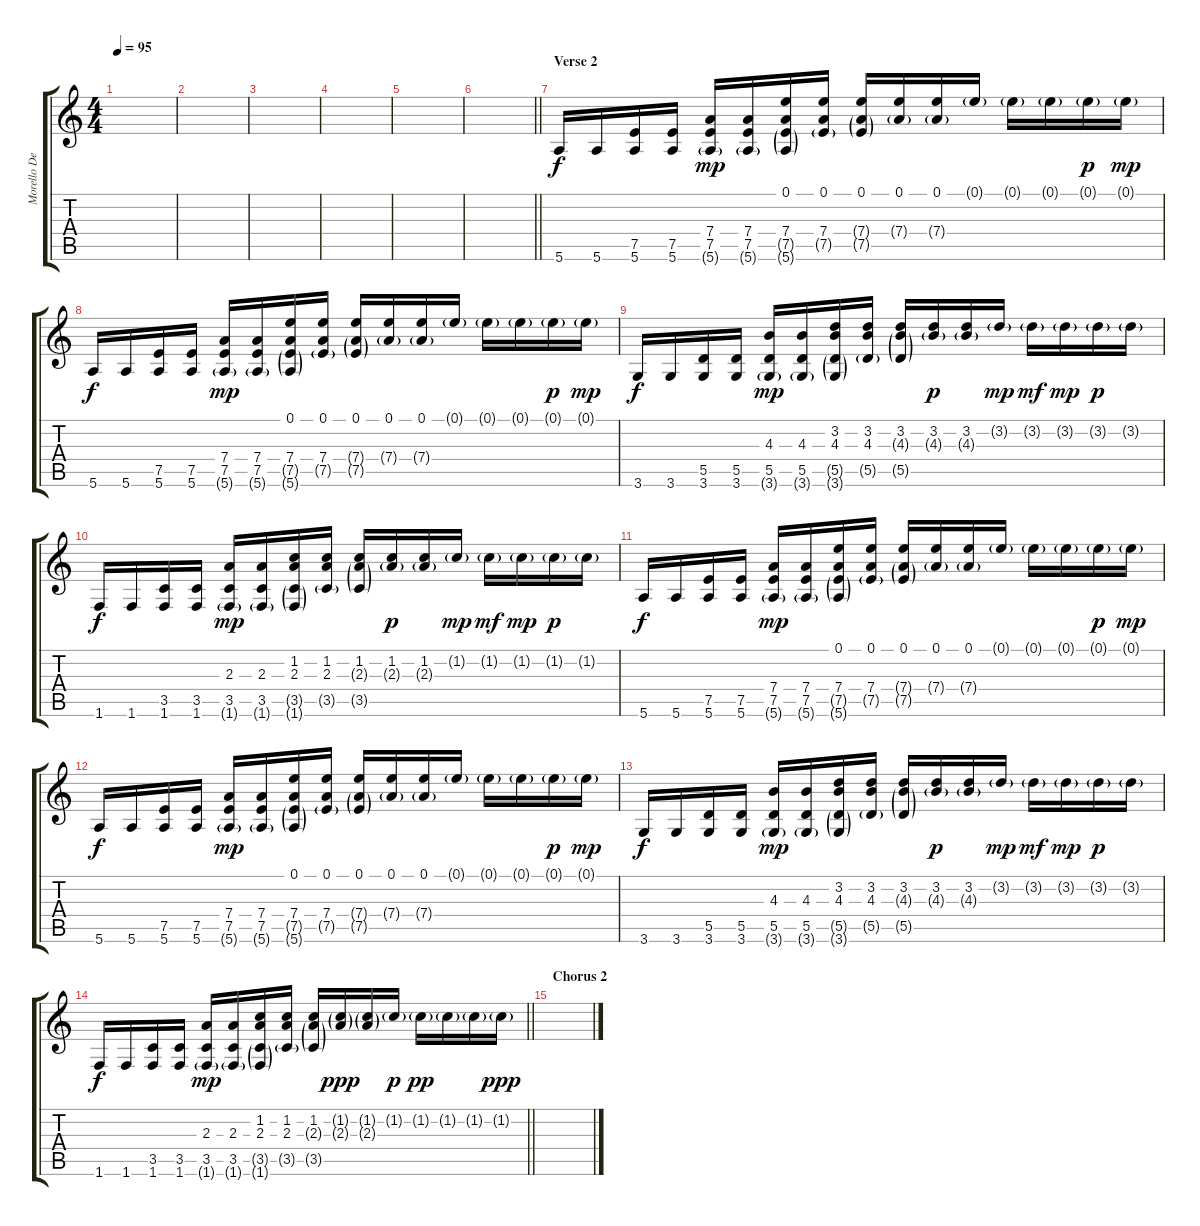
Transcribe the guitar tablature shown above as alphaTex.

\track ("Morello Delay" "Morello De") {instrument electricguitarjazz}
\staff {score tabs}
\tuning (E4 B3 G3 D3 A2 E2) {hide}
\ts (4 4)
\tempo 95
\clef g2
\ks c
|
|
|
|
|
\barLineRight lightlight
|
\section ("" "Verse 2")
5.6.16{dy f} 5.6.16 (7.5 5.6).16 (7.5 5.6).16 (7.4 7.5 5.6{g}).16{dy mp} (7.4 7.5 5.6{g}).16 (0.1 7.4 7.5{g} 5.6{g}).16 (0.1 7.4 7.5{g}).16 (0.1 7.4{g} 7.5{g}).16 (0.1 7.4{g}).16 (0.1 7.4{g}).16 0.1{g}.16 0.1{g}.16 0.1{g}.16 0.1{g}.16{dy p} 0.1{g}.16{dy mp} |
5.6.16{dy f} 5.6.16 (7.5 5.6).16 (7.5 5.6).16 (7.4 7.5 5.6{g}).16{dy mp} (7.4 7.5 5.6{g}).16 (0.1 7.4 7.5{g} 5.6{g}).16 (0.1 7.4 7.5{g}).16 (0.1 7.4{g} 7.5{g}).16 (0.1 7.4{g}).16 (0.1 7.4{g}).16 0.1{g}.16 0.1{g}.16 0.1{g}.16 0.1{g}.16{dy p} 0.1{g}.16{dy mp} |
3.6.16{dy f} 3.6.16 (5.5 3.6).16 (5.5 3.6).16 (4.3 5.5 3.6{g}).16{dy mp} (4.3 5.5 3.6{g}).16 (3.2 4.3 5.5{g} 3.6{g}).16 (3.2 4.3 5.5{g}).16 (3.2 4.3{g} 5.5{g}).16 (3.2 4.3{g}).16{dy p} (3.2 4.3{g}).16 3.2{g}.16{dy mp} 3.2{g}.16{dy mf} 3.2{g}.16{dy mp} 3.2{g}.16{dy p} 3.2{g}.16 |
1.6.16{dy f} 1.6.16 (3.5 1.6).16 (3.5 1.6).16 (2.3 3.5 1.6{g}).16{dy mp} (2.3 3.5 1.6{g}).16 (1.2 2.3 3.5{g} 1.6{g}).16 (1.2 2.3 3.5{g}).16 (1.2 2.3{g} 3.5{g}).16 (1.2 2.3{g}).16{dy p} (1.2 2.3{g}).16 1.2{g}.16{dy mp} 1.2{g}.16{dy mf} 1.2{g}.16{dy mp} 1.2{g}.16{dy p} 1.2{g}.16 |
5.6.16{dy f} 5.6.16 (7.5 5.6).16 (7.5 5.6).16 (7.4 7.5 5.6{g}).16{dy mp} (7.4 7.5 5.6{g}).16 (0.1 7.4 7.5{g} 5.6{g}).16 (0.1 7.4 7.5{g}).16 (0.1 7.4{g} 7.5{g}).16 (0.1 7.4{g}).16 (0.1 7.4{g}).16 0.1{g}.16 0.1{g}.16 0.1{g}.16 0.1{g}.16{dy p} 0.1{g}.16{dy mp} |
5.6.16{dy f} 5.6.16 (7.5 5.6).16 (7.5 5.6).16 (7.4 7.5 5.6{g}).16{dy mp} (7.4 7.5 5.6{g}).16 (0.1 7.4 7.5{g} 5.6{g}).16 (0.1 7.4 7.5{g}).16 (0.1 7.4{g} 7.5{g}).16 (0.1 7.4{g}).16 (0.1 7.4{g}).16 0.1{g}.16 0.1{g}.16 0.1{g}.16 0.1{g}.16{dy p} 0.1{g}.16{dy mp} |
3.6.16{dy f} 3.6.16 (5.5 3.6).16 (5.5 3.6).16 (4.3 5.5 3.6{g}).16{dy mp} (4.3 5.5 3.6{g}).16 (3.2 4.3 5.5{g} 3.6{g}).16 (3.2 4.3 5.5{g}).16 (3.2 4.3{g} 5.5{g}).16 (3.2 4.3{g}).16{dy p} (3.2 4.3{g}).16 3.2{g}.16{dy mp} 3.2{g}.16{dy mf} 3.2{g}.16{dy mp} 3.2{g}.16{dy p} 3.2{g}.16 |
\barLineRight lightlight
1.6.16{dy f} 1.6.16 (3.5 1.6).16 (3.5 1.6).16 (2.3 3.5 1.6{g}).16{dy mp} (2.3 3.5 1.6{g}).16 (1.2 2.3 3.5{g} 1.6{g}).16 (1.2 2.3 3.5{g}).16 (1.2 2.3{g} 3.5{g}).16 (1.2{g} 2.3{g}).16{dy ppp} (1.2{g} 2.3{g}).16 1.2{g}.16{dy p} 1.2{g}.16{dy pp} 1.2{g}.16 1.2{g}.16 1.2{g}.16{dy ppp} |
\section ("" "Chorus 2")
